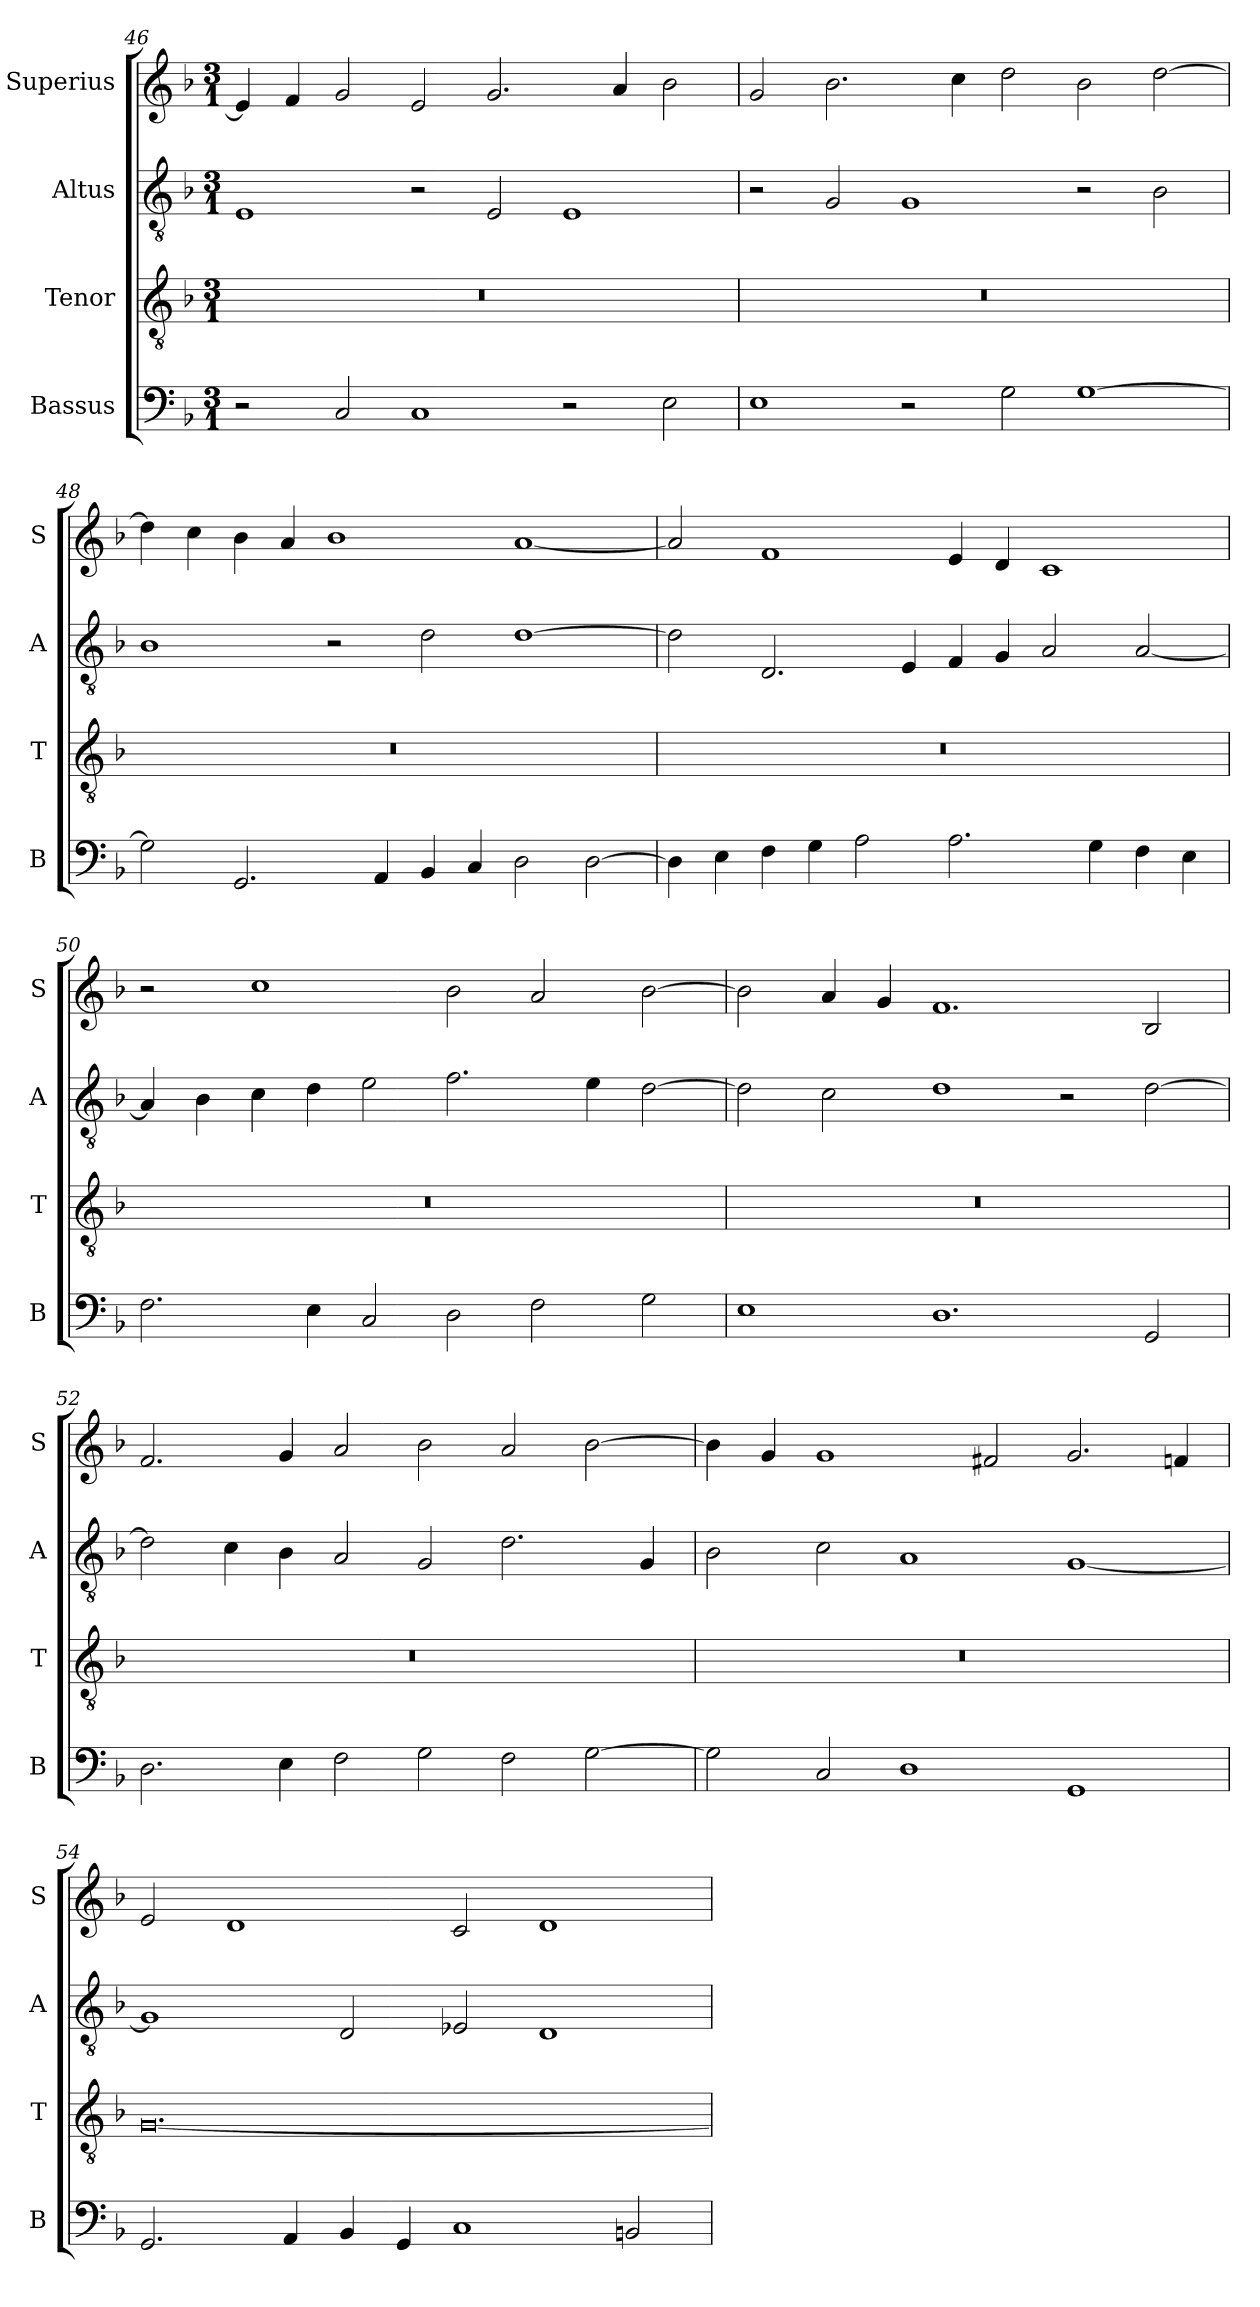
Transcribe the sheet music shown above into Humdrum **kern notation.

**kern	**kern	**kern	**kern
*part4	*part3	*part2	*part1
*staff4	*staff3	*staff2	*staff1
*I"Bassus	*I"Tenor	*I"Altus	*I"Superius
*I'B	*I'T	*I'A	*I'S
*clefF4	*clefGv2	*clefGv2	*clefG2
*k[b-]	*k[b-]	*k[b-]	*k[b-]
*M3/1	*M3/1	*M3/1	*M3/1
=46	=46	=46	=46
2r	0.r	1E	4e/]
.	.	.	4f/
2C/	.	.	2g/
1C	.	2r	2e/
.	.	2E/	2.g/
2r	.	1E	.
.	.	.	4a/
2E\	.	.	2b-\
=47	=47	=47	=47
1E	0.r	2r	2g/
.	.	2G/	2.b-\
2r	.	1G	.
.	.	.	4cc\
2G\	.	.	2dd\
[1G	.	2r	2b-\
.	.	2B-\	[2dd\
=48	=48	=48	=48
2G\]	0.r	1B-	4dd\]
.	.	.	4cc\
2.GG/	.	.	4b-\
.	.	.	4a/
.	.	2r	1b-
4AA/	.	.	.
4BB-/	.	2d\	.
4C/	.	.	.
2D\	.	[1d	[1a
[2D\	.	.	.
=49	=49	=49	=49
4D\]	0.r	2d\]	2a/]
4E\	.	.	.
4F\	.	2.D/	1f
4G\	.	.	.
2A\	.	.	.
.	.	4E/	.
2.A\	.	4F/	4e/
.	.	4G/	4d/
.	.	2A/	1c
4G\	.	.	.
4F\	.	[2A/	.
4E\	.	.	.
=50	=50	=50	=50
2.F\	0.r	4A/]	2r
.	.	4B-\	.
.	.	4c\	1cc
4E\	.	4d\	.
2C/	.	2e\	.
2D\	.	2.f\	2b-\
2F\	.	.	2a/
.	.	4e\	.
2G\	.	[2d\	[2b-\
=51	=51	=51	=51
1E	0.r	2d\]	2b-\]
.	.	2c\	4a/
.	.	.	4g/
1.D	.	1d	1.f
.	.	2r	.
2GG/	.	[2d\	2B-/
=52	=52	=52	=52
2.D\	0.r	2d\]	2.f/
.	.	4c\	.
4E\	.	4B-\	4g/
2F\	.	2A/	2a/
2G\	.	2G/	2b-\
2F\	.	2.d\	2a/
[2G\	.	.	[2b-\
.	.	4G/	.
=53	=53	=53	=53
2G\]	0.r	2B-\	4b-\]
.	.	.	4g/
2C/	.	2c\	1g
1D	.	1A	.
.	.	.	2f#X/
1GG	.	[1G	2.g/
.	.	.	4fn/
=54	=54	=54	=54
2.GG/	[0.G	1G]	2e/
.	.	.	1d
4AA/	.	.	.
4BB-/	.	2D/	.
4GG/	.	.	.
1C	.	2E-X/	2c/
.	.	1D	1d
2BBn/	.	.	.
=	=	=	=
*-	*-	*-	*-
